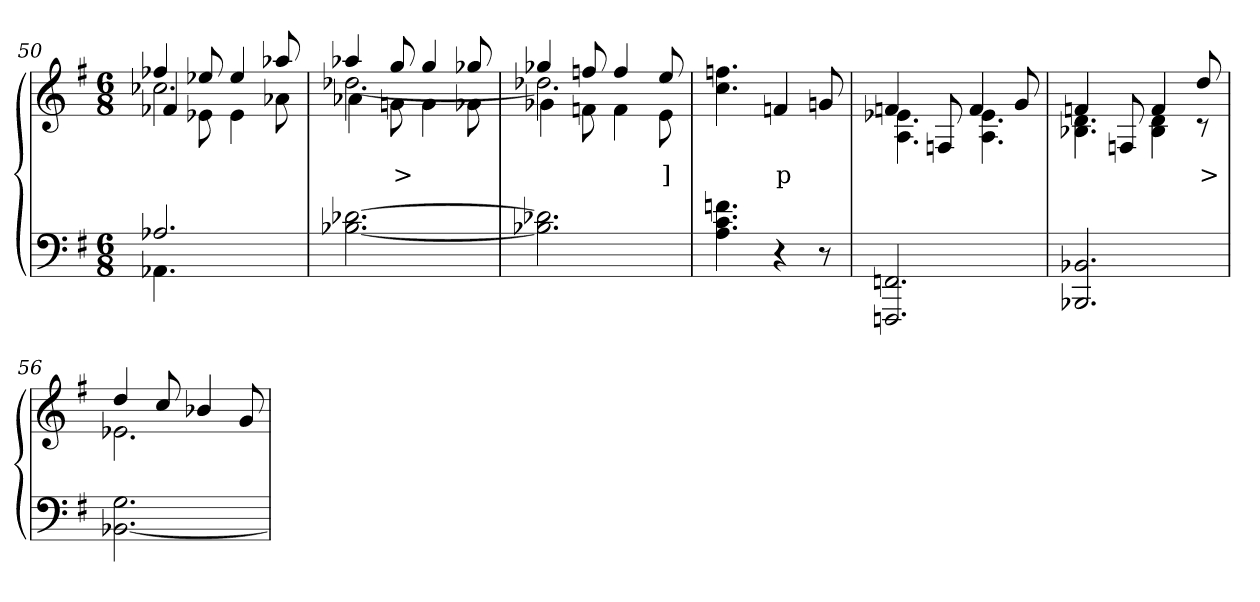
**kern	**kern	**text
*part2	*part1	*part1
*staff2	*staff1	*staff1
*clefF4	*clefG2	*
*k[f#]	*k[f#]	*
*M6/8	*M6/8	*
=50	=50	=50
*^	*^	*
*	*	*	*^	*
2.A-X	4.AA-	4ff-X	2.cc-X	4f-/	.
.	.	8ee-X	.	8e-\	.
.	4.ryy	4ee-	.	4e-\	.
.	.	8aa-X	.	8a-\	.
*v	*v	*	*	*	*
=51	=51	=51	=51	=51
[2.d-X [2.B-X	4aa-X	[2.dd-X	4a-\	.
.	8gg	.	8gn\	>
.	4gg	.	4g\	.
.	8gg-X	.	8g-X\	.
=52	=52	=52	=52	=52
2.d-X] 2.B-X]	4gg-X	2.dd-X]	4g-\	.
.	8ffn	.	8fn\	.
.	4ff	.	4f\	.
.	8ee	.	8e\	]
*	*v	*v	*v	*
=53	=53	=53
4.fn 4.c 4.A	4.ffn 4.cc	.
4r	4fn	p
8r	8gn	.
=54	=54	=54
*	*^	*
2.FFn 2.FFFn	4fn	4.e-X 4.A	.
.	8Fn	.	.
.	4f	4.e- 4.A	.
.	8g	.	.
=55	=55	=55	=55
2.BB-X 2.BBB-X	4fn	4.d 4.B-X	.
.	8Fn	.	.
.	4f	4d 4B-	.
.	8dd	8r	>
=56	=56	=56	=56
2.G [2.BB-X	4dd	2.e-X	.
.	8cc	.	.
.	4b-X	.	.
.	8g	.	.
*	*v	*v	*
=	=	=
*-	*-	*-
